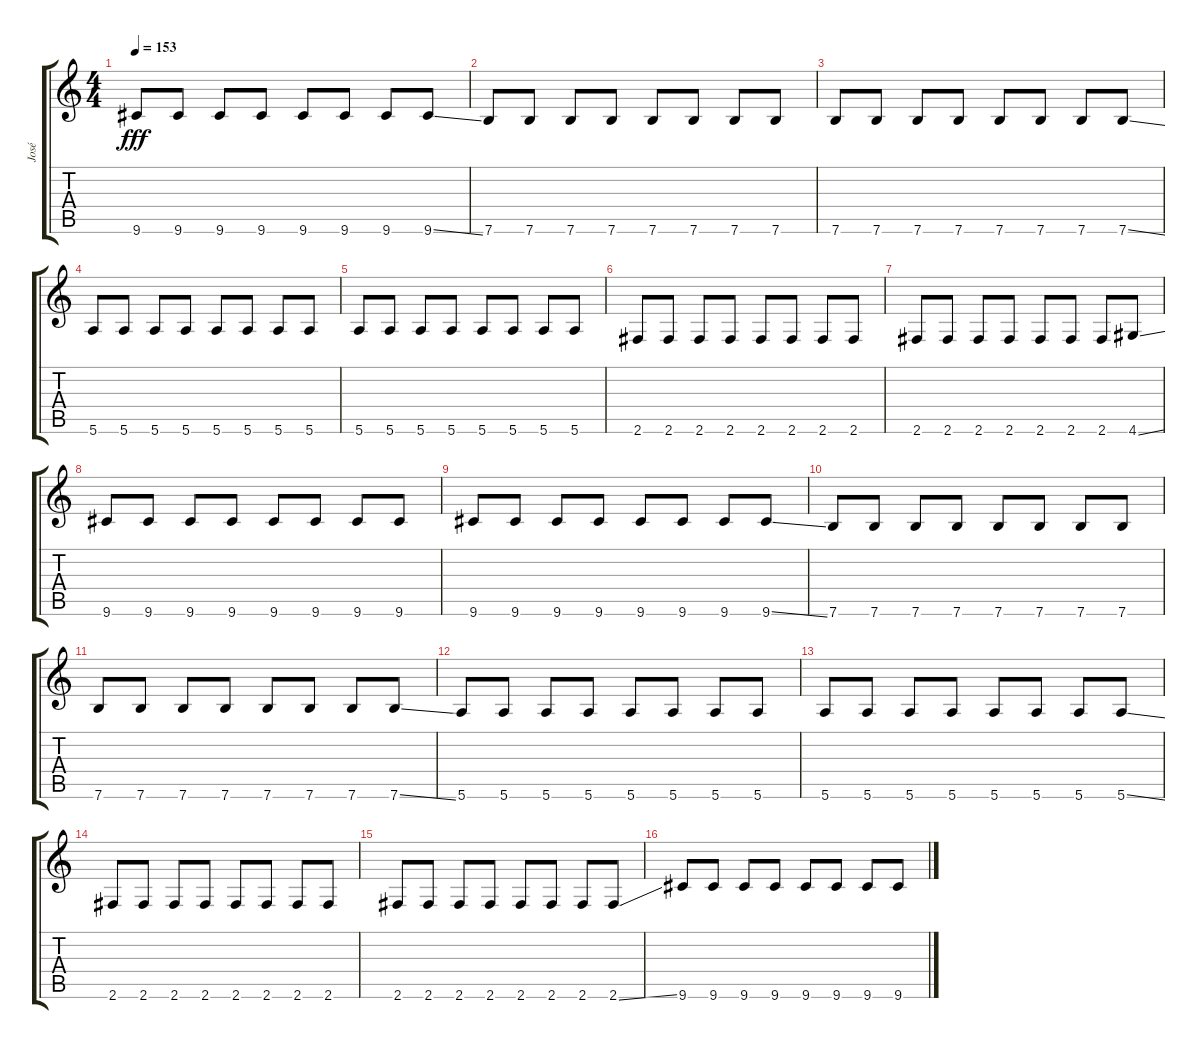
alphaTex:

\track ("José" "José") {instrument distortionguitar}
\staff {score tabs}
\tuning (E4 B3 G3 D3 A2 E2) {hide}
\ts (4 4)
\tempo 153
\clef g2
\ks c
9.6.8{dy fff} 9.6.8 9.6.8 9.6.8 9.6.8 9.6.8 9.6.8 9.6{ss}.8 |
7.6.8 7.6.8 7.6.8 7.6.8 7.6.8 7.6.8 7.6.8 7.6.8 |
7.6.8 7.6.8 7.6.8 7.6.8 7.6.8 7.6.8 7.6.8 7.6{ss}.8 |
5.6.8 5.6.8 5.6.8 5.6.8 5.6.8 5.6.8 5.6.8 5.6.8 |
5.6.8 5.6.8 5.6.8 5.6.8 5.6.8 5.6.8 5.6.8 5.6.8 |
2.6.8 2.6.8 2.6.8 2.6.8 2.6.8 2.6.8 2.6.8 2.6.8 |
2.6.8 2.6.8 2.6.8 2.6.8 2.6.8 2.6.8 2.6.8 4.6{ss}.8 |
9.6.8 9.6.8 9.6.8 9.6.8 9.6.8 9.6.8 9.6.8 9.6.8 |
9.6.8 9.6.8 9.6.8 9.6.8 9.6.8 9.6.8 9.6.8 9.6{ss}.8 |
7.6.8 7.6.8 7.6.8 7.6.8 7.6.8 7.6.8 7.6.8 7.6.8 |
7.6.8 7.6.8 7.6.8 7.6.8 7.6.8 7.6.8 7.6.8 7.6{ss}.8 |
5.6.8 5.6.8 5.6.8 5.6.8 5.6.8 5.6.8 5.6.8 5.6.8 |
5.6.8 5.6.8 5.6.8 5.6.8 5.6.8 5.6.8 5.6.8 5.6{ss}.8 |
2.6.8 2.6.8 2.6.8 2.6.8 2.6.8 2.6.8 2.6.8 2.6.8 |
2.6.8 2.6.8 2.6.8 2.6.8 2.6.8 2.6.8 2.6.8 2.6{ss}.8 |
9.6.8 9.6.8 9.6.8 9.6.8 9.6.8 9.6.8 9.6.8 9.6.8
